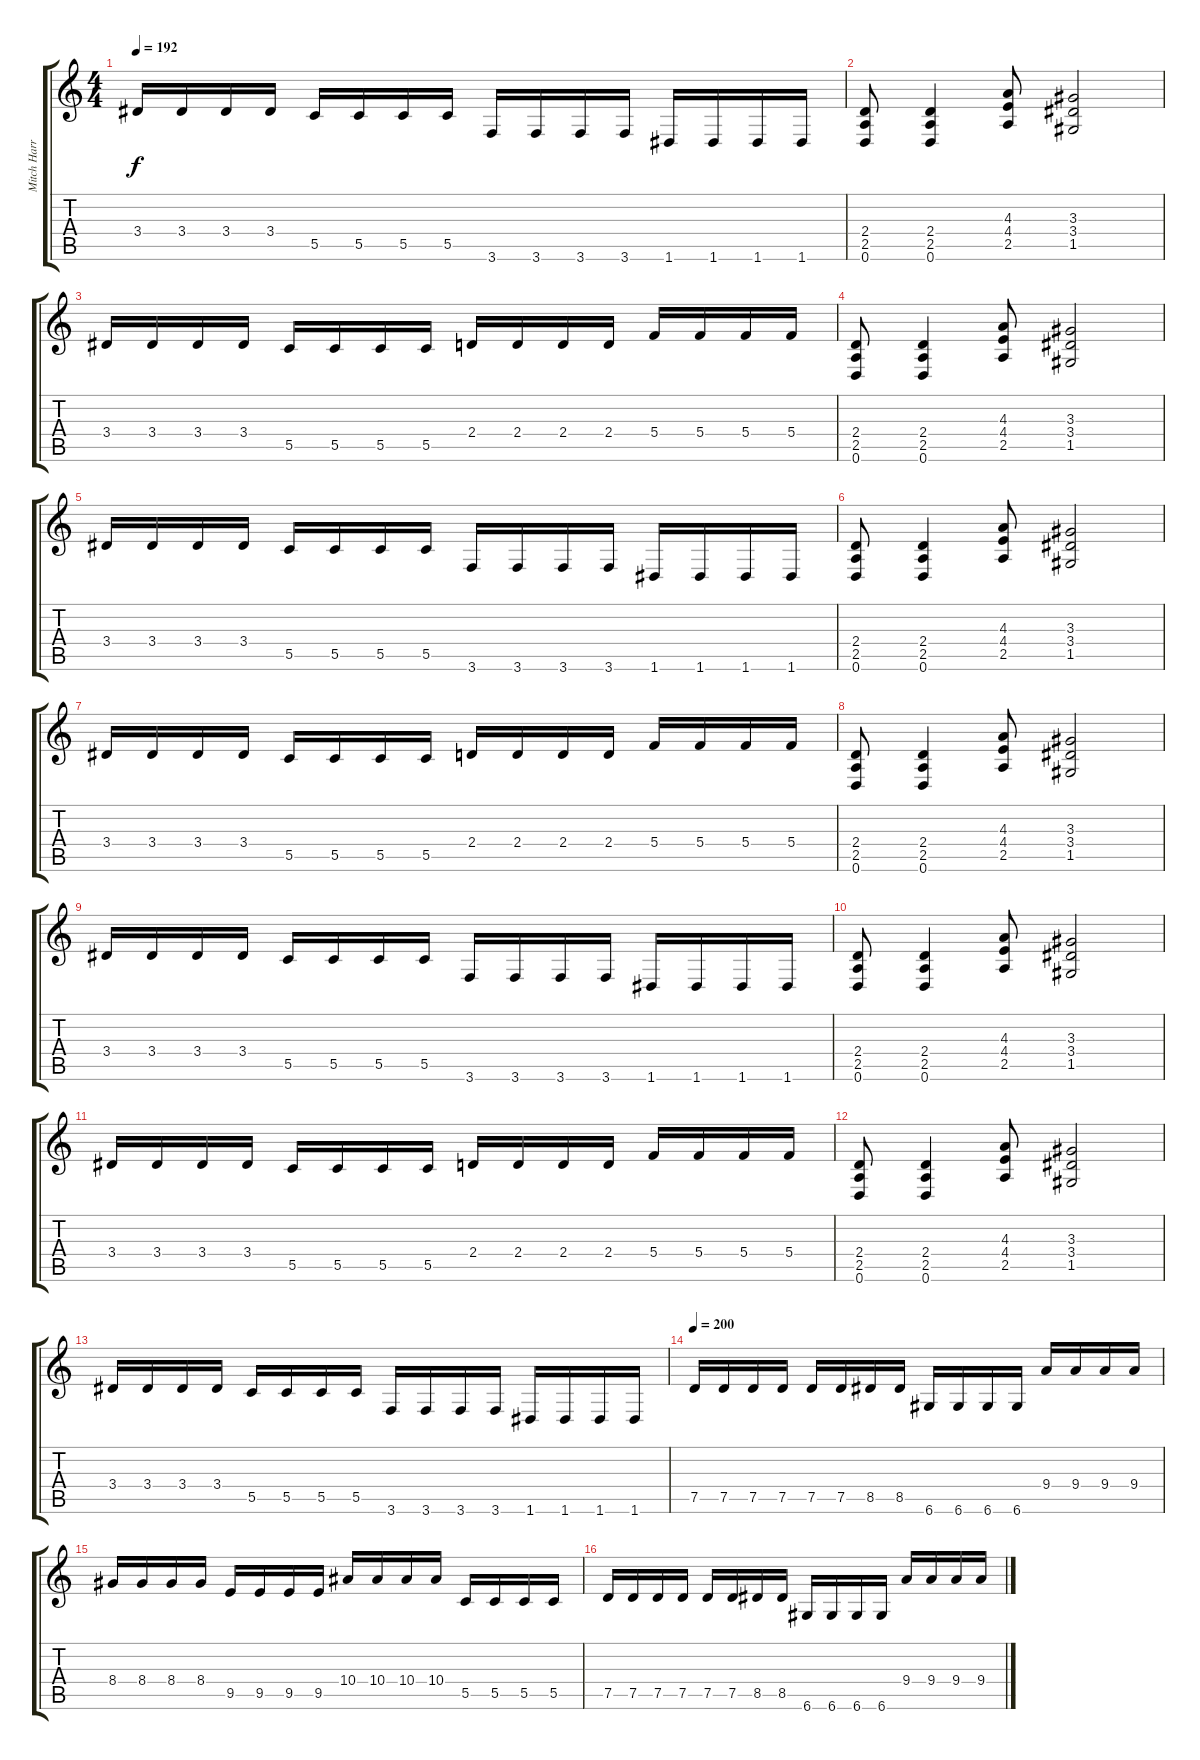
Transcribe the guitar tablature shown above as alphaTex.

\track ("Mitch Harris (Guitar 1) " "Mitch Harr") {instrument distortionguitar}
\staff {score tabs}
\tuning (D4 A3 F3 C3 G2 D2) {hide}
\ts (4 4)
\tempo 192
\clef g2
\ks c
3.4.16{dy f} 3.4.16 3.4.16 3.4.16 5.5.16 5.5.16 5.5.16 5.5.16 3.6.16 3.6.16 3.6.16 3.6.16 1.6.16 1.6.16 1.6.16 1.6.16 |
(2.4 2.5 0.6).8 (2.4 2.5 0.6).4 (4.3 4.4 2.5).8 (3.3 3.4 1.5).2 |
3.4.16 3.4.16 3.4.16 3.4.16 5.5.16 5.5.16 5.5.16 5.5.16 2.4.16 2.4.16 2.4.16 2.4.16 5.4.16 5.4.16 5.4.16 5.4.16 |
(2.4 2.5 0.6).8 (2.4 2.5 0.6).4 (4.3 4.4 2.5).8 (3.3 3.4 1.5).2 |
3.4.16 3.4.16 3.4.16 3.4.16 5.5.16 5.5.16 5.5.16 5.5.16 3.6.16 3.6.16 3.6.16 3.6.16 1.6.16 1.6.16 1.6.16 1.6.16 |
(2.4 2.5 0.6).8 (2.4 2.5 0.6).4 (4.3 4.4 2.5).8 (3.3 3.4 1.5).2 |
3.4.16 3.4.16 3.4.16 3.4.16 5.5.16 5.5.16 5.5.16 5.5.16 2.4.16 2.4.16 2.4.16 2.4.16 5.4.16 5.4.16 5.4.16 5.4.16 |
(2.4 2.5 0.6).8 (2.4 2.5 0.6).4 (4.3 4.4 2.5).8 (3.3 3.4 1.5).2 |
3.4.16 3.4.16 3.4.16 3.4.16 5.5.16 5.5.16 5.5.16 5.5.16 3.6.16 3.6.16 3.6.16 3.6.16 1.6.16 1.6.16 1.6.16 1.6.16 |
(2.4 2.5 0.6).8 (2.4 2.5 0.6).4 (4.3 4.4 2.5).8 (3.3 3.4 1.5).2 |
3.4.16 3.4.16 3.4.16 3.4.16 5.5.16 5.5.16 5.5.16 5.5.16 2.4.16 2.4.16 2.4.16 2.4.16 5.4.16 5.4.16 5.4.16 5.4.16 |
(2.4 2.5 0.6).8 (2.4 2.5 0.6).4 (4.3 4.4 2.5).8 (3.3 3.4 1.5).2 |
3.4.16 3.4.16 3.4.16 3.4.16 5.5.16 5.5.16 5.5.16 5.5.16 3.6.16 3.6.16 3.6.16 3.6.16 1.6.16 1.6.16 1.6.16 1.6.16 |
\tempo 200
7.5.16 7.5.16 7.5.16 7.5.16 7.5.16 7.5.16 8.5.16 8.5.16 6.6.16 6.6.16 6.6.16 6.6.16 9.4.16 9.4.16 9.4.16 9.4.16 |
8.4.16 8.4.16 8.4.16 8.4.16 9.5.16 9.5.16 9.5.16 9.5.16 10.4.16 10.4.16 10.4.16 10.4.16 5.5.16 5.5.16 5.5.16 5.5.16 |
7.5.16 7.5.16 7.5.16 7.5.16 7.5.16 7.5.16 8.5.16 8.5.16 6.6.16 6.6.16 6.6.16 6.6.16 9.4.16 9.4.16 9.4.16 9.4.16
